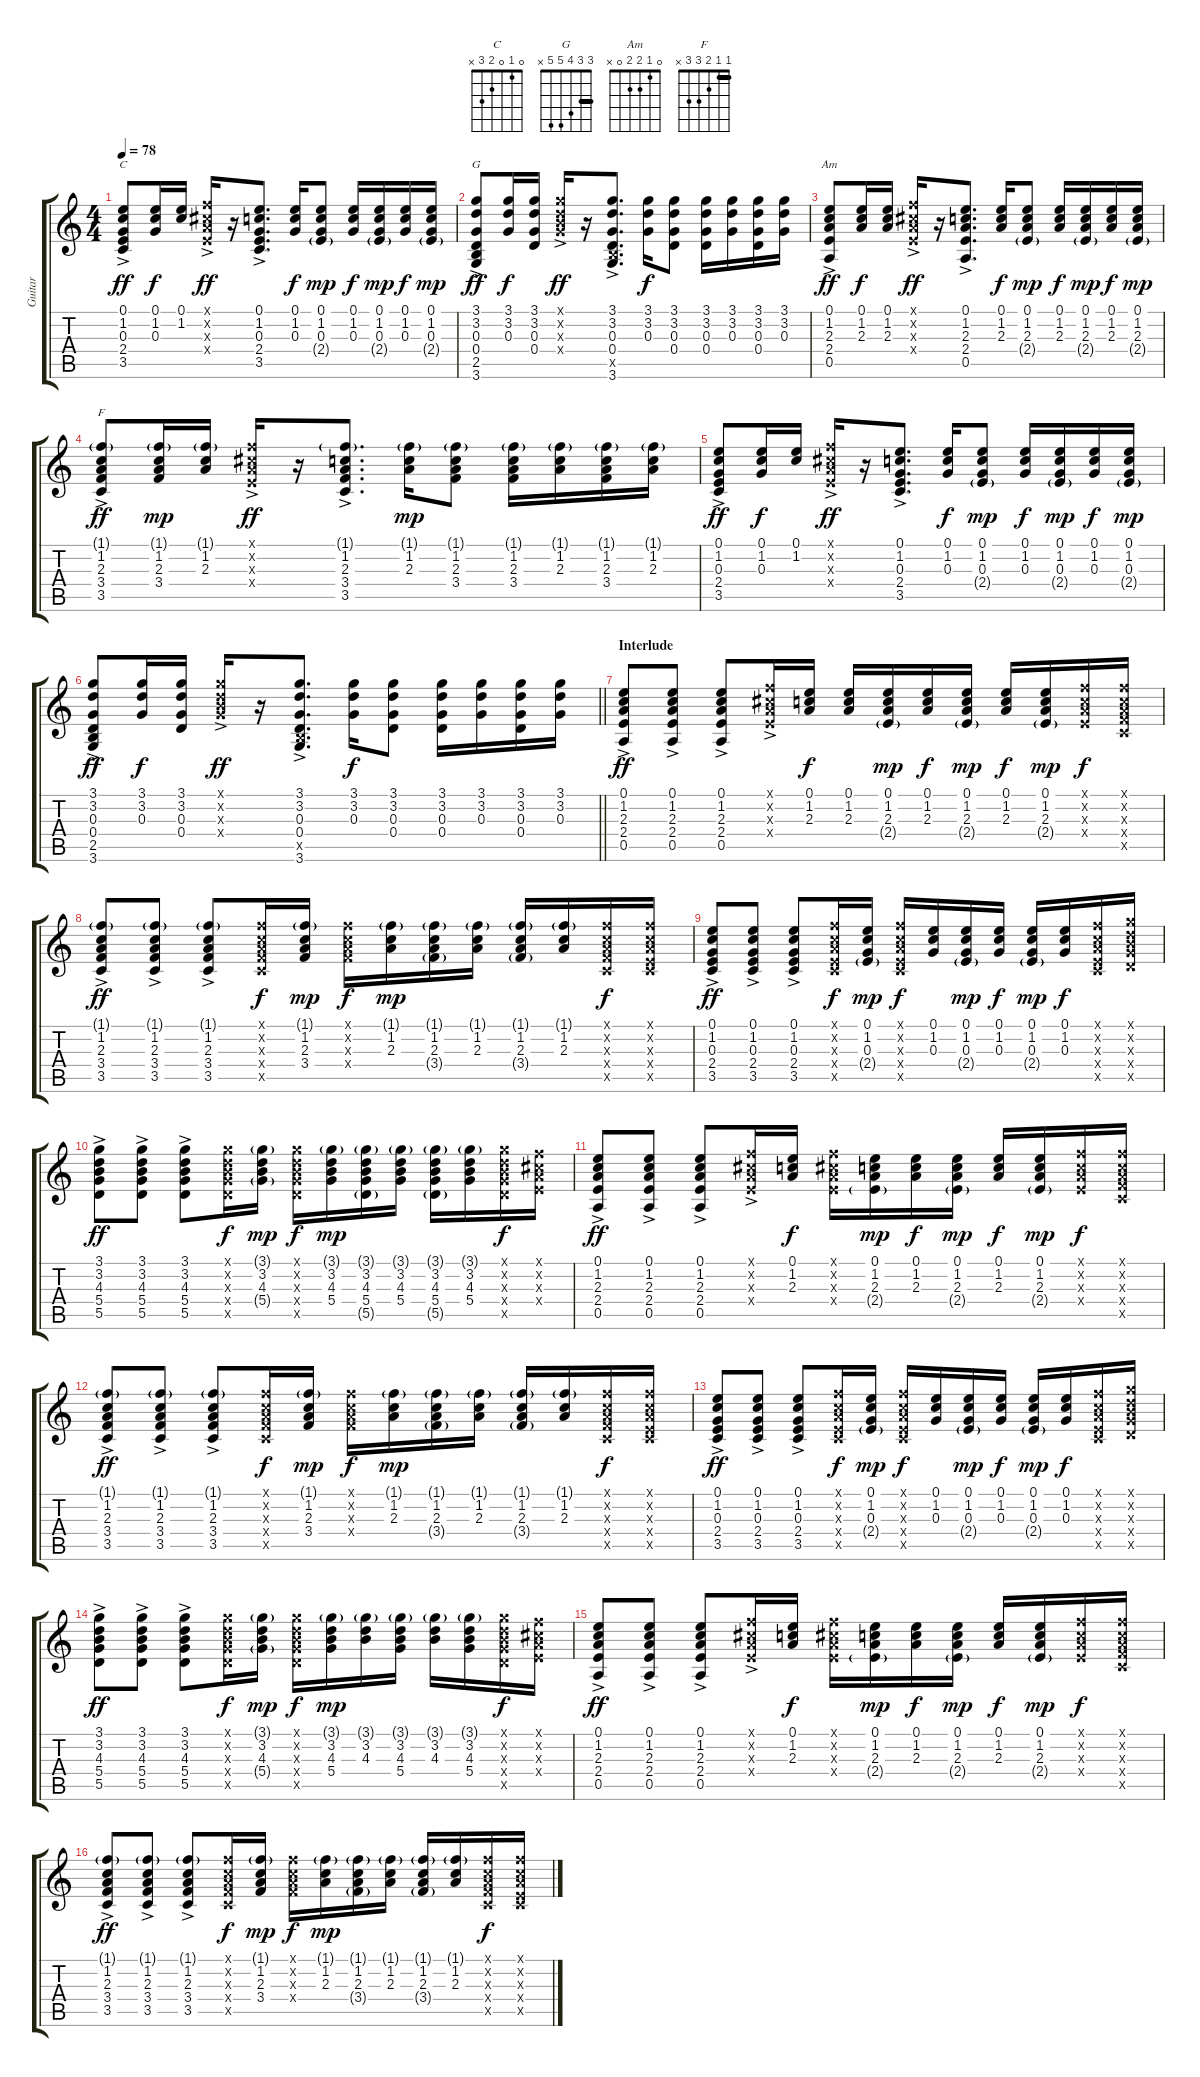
\track ("Guitar" "Guitar") {instrument acousticguitarsteel}
\staff {score tabs}
\tuning (E4 B3 G3 D3 A2 E2) {hide}
\chord ("C" 0 1 0 2 3 x)
\chord ("G" 3 3 4 5 5 x) {barre 3}
\chord ("Am" 0 1 2 2 0 x)
\chord ("F" 1 1 2 3 3 x) {barre 1}
\ts (4 4)
\tempo 78
\clef g2
\ks c
(0.1 1.2{ac} 0.3{ac} 2.4 3.5).8{ch "C" dy ff} (0.1 1.2 0.3).16{dy f} (0.1 1.2).16 (1.1{ac x} 2.2{ac x} 2.3{ac x} 2.4{ac x}).16{dy ff} r.16 (0.1 1.2{ac} 0.3{ac} 2.4{ac} 3.5).8{d} (0.1 1.2 0.3).16{dy f} (0.1 1.2 0.3 2.4{g}).8{dy mp} (0.1 1.2 0.3).16{dy f} (0.1 1.2 0.3 2.4{g}).16{dy mp} (0.1 1.2 0.3).16{dy f} (0.1 1.2 0.3 2.4{g}).16{dy mp} |
(3.1{ac} 3.2{ac} 0.3{ac} 0.4 2.5 3.6{ac}).8{ch "G" dy ff} (3.1 3.2 0.3).16{dy f} (3.1 3.2 0.3 0.4).16 (3.1{ac x} 3.2{ac x} 4.3{ac x} 5.4{ac x}).16{dy ff} r.16 (3.1{ac} 3.2{ac} 0.3{ac} 0.4 2.5{x} 3.6).8{d} (3.1 3.2 0.3).16{dy f} (3.1 3.2 0.3 0.4).8 (3.1 3.2 0.3 0.4).16 (3.1 3.2 0.3).16 (3.1 3.2 0.3 0.4).16 (3.1 3.2 0.3).16 |
(0.1 1.2{ac} 2.3{ac} 2.4{ac} 0.5).8{ch "Am" dy ff} (0.1 1.2 2.3).16{dy f} (0.1 1.2 2.3).16 (1.1{ac x} 2.2{ac x} 2.3{ac x} 2.4{ac x}).16{dy ff} r.16 (0.1 1.2{ac} 2.3{ac} 2.4{ac} 0.5).8{d} (0.1 1.2 2.3).16{dy f} (0.1 1.2 2.3 2.4{g}).8{dy mp} (0.1 1.2 2.3).16{dy f} (0.1 1.2 2.3 2.4{g}).16{dy mp} (0.1 1.2 2.3).16{dy f} (0.1 1.2 2.3 2.4{g}).16{dy mp} |
(1.1{g} 1.2{ac} 2.3{ac} 3.4{ac} 3.5).8{ch "F" dy ff} (1.1{g} 1.2 2.3 3.4).16{dy mp} (1.1{g} 1.2 2.3).16 (1.1{ac x} 2.2{ac x} 2.3{ac x} 2.4{ac x}).16{dy ff} r.16 (1.1{g} 1.2{ac} 2.3{ac} 3.4 3.5).8{d} (1.1{g} 1.2 2.3).16{dy mp} (1.1{g} 1.2 2.3 3.4).8 (1.1{g} 1.2 2.3 3.4).16 (1.1{g} 1.2 2.3).16 (1.1{g} 1.2 2.3 3.4).16 (1.1{g} 1.2 2.3).16 |
(0.1 1.2{ac} 0.3{ac} 2.4 3.5).8{dy ff} (0.1 1.2 0.3).16{dy f} (0.1 1.2).16 (1.1{ac x} 2.2{ac x} 2.3{ac x} 2.4{ac x}).16{dy ff} r.16 (0.1 1.2{ac} 0.3{ac} 2.4{ac} 3.5).8{d} (0.1 1.2 0.3).16{dy f} (0.1 1.2 0.3 2.4{g}).8{dy mp} (0.1 1.2 0.3).16{dy f} (0.1 1.2 0.3 2.4{g}).16{dy mp} (0.1 1.2 0.3).16{dy f} (0.1 1.2 0.3 2.4{g}).16{dy mp} |
\barLineRight lightlight
(3.1{ac} 3.2{ac} 0.3{ac} 0.4 2.5 3.6{ac}).8{dy ff} (3.1 3.2 0.3).16{dy f} (3.1 3.2 0.3 0.4).16 (3.1{ac x} 3.2{ac x} 4.3{ac x} 5.4{ac x}).16{dy ff} r.16 (3.1{ac} 3.2{ac} 0.3{ac} 0.4 2.5{x} 3.6).8{d} (3.1 3.2 0.3).16{dy f} (3.1 3.2 0.3 0.4).8 (3.1 3.2 0.3 0.4).16 (3.1 3.2 0.3).16 (3.1 3.2 0.3 0.4).16 (3.1 3.2 0.3).16 |
\section ("" "Interlude")
(0.1{ac} 1.2{ac} 2.3{ac} 2.4{ac} 0.5).8{dy ff} (0.1{ac} 1.2{ac} 2.3{ac} 2.4{ac} 0.5).8 (0.1{ac} 1.2{ac} 2.3{ac} 2.4{ac} 0.5).8 (1.1{ac x} 2.2{ac x} 2.3{ac x} 2.4{ac x}).16 (0.1 1.2 2.3).16{dy f} (0.1 1.2 2.3).16 (0.1 1.2 2.3 2.4{g}).16{dy mp} (0.1 1.2 2.3).16{dy f} (0.1 1.2 2.3 2.4{g}).16{dy mp} (0.1 1.2 2.3).16{dy f} (0.1 1.2 2.3 2.4{g}).16{dy mp} (1.1{x} 1.2{x} 2.3{x} 2.4{x}).16{dy f} (1.1{x} 1.2{x} 2.3{x} 3.4{x} 3.5{x}).16 |
(1.1{g} 1.2{ac} 2.3{ac} 3.4{ac} 3.5).8{dy ff} (1.1{g} 1.2{ac} 2.3{ac} 3.4{ac} 3.5).8 (1.1{g} 1.2{ac} 2.3{ac} 3.4{ac} 3.5).8 (1.1{x} 1.2{x} 2.3{x} 3.4{x} 3.5{x}).16{dy f} (1.1{g} 1.2 2.3 3.4).16{dy mp} (1.1{x} 1.2{x} 2.3{x} 3.4{x}).16{dy f} (1.1{g} 1.2 2.3).16{dy mp} (1.1{g} 1.2 2.3 3.4{g}).16 (1.1{g} 1.2 2.3).16 (1.1{g} 1.2 2.3 3.4{g}).16 (1.1{g} 1.2 2.3).16 (1.1{x} 1.2{x} 2.3{x} 3.4{x} 3.5{x}).16{dy f} (1.1{x} 1.2{x} 2.3{x} 2.4{x} 3.5{x}).16 |
(0.1{ac} 1.2{ac} 0.3{ac} 2.4 3.5).8{dy ff} (0.1{ac} 1.2{ac} 0.3{ac} 2.4 3.5).8 (0.1{ac} 1.2{ac} 0.3{ac} 2.4 3.5).8 (1.1{x} 1.2{x} 2.3{x} 2.4{x} 3.5{x}).16{dy f} (0.1 1.2 0.3 2.4{g}).16{dy mp} (1.1{x} 1.2{x} 2.3{x} 2.4{x} 3.5{x}).16{dy f} (0.1 1.2 0.3).16 (0.1 1.2 0.3 2.4{g}).16{dy mp} (0.1 1.2 0.3).16{dy f} (0.1 1.2 0.3 2.4{g}).16{dy mp} (0.1 1.2 0.3).16{dy f} (1.1{x} 1.2{x} 2.3{x} 2.4{x} 3.5{x}).16 (3.1{x} 3.2{x} 4.3{x} 5.4{x} 5.5{x}).16 |
(3.1 3.2{ac} 4.3{ac} 5.4{ac} 5.5).8{dy ff} (3.1 3.2{ac} 4.3{ac} 5.4{ac} 5.5).8 (3.1 3.2{ac} 4.3{ac} 5.4{ac} 5.5).8 (3.1{x} 3.2{x} 4.3{x} 5.4{x} 5.5{x}).16{dy f} (3.1{g} 3.2 4.3 5.4{g}).16{dy mp} (3.1{x} 3.2{x} 4.3{x} 5.4{x} 5.5{x}).16{dy f} (3.1{g} 3.2 4.3 5.4).16{dy mp} (3.1{g} 3.2 4.3 5.4 5.5{g}).16 (3.1{g} 3.2 4.3 5.4).16 (3.1{g} 3.2 4.3 5.4 5.5{g}).16 (3.1{g} 3.2 4.3 5.4).16 (3.1{x} 3.2{x} 4.3{x} 5.4{x} 5.5{x}).16{dy f} (1.1{x} 2.2{x} 2.3{x} 2.4{x}).16 |
(0.1{ac} 1.2{ac} 2.3{ac} 2.4{ac} 0.5).8{dy ff} (0.1{ac} 1.2{ac} 2.3{ac} 2.4{ac} 0.5).8 (0.1{ac} 1.2{ac} 2.3{ac} 2.4{ac} 0.5).8 (1.1{ac x} 2.2{ac x} 2.3{ac x} 2.4{ac x}).16 (0.1 1.2 2.3).16{dy f} (1.1{x} 2.2{x} 2.3{x} 2.4{x}).16 (0.1 1.2 2.3 2.4{g}).16{dy mp} (0.1 1.2 2.3).16{dy f} (0.1 1.2 2.3 2.4{g}).16{dy mp} (0.1 1.2 2.3).16{dy f} (0.1 1.2 2.3 2.4{g}).16{dy mp} (1.1{x} 1.2{x} 2.3{x} 2.4{x}).16{dy f} (1.1{x} 1.2{x} 2.3{x} 3.4{x} 3.5{x}).16 |
(1.1{g} 1.2{ac} 2.3{ac} 3.4{ac} 3.5).8{dy ff} (1.1{g} 1.2{ac} 2.3{ac} 3.4{ac} 3.5).8 (1.1{g} 1.2{ac} 2.3{ac} 3.4{ac} 3.5).8 (1.1{x} 1.2{x} 2.3{x} 3.4{x} 3.5{x}).16{dy f} (1.1{g} 1.2 2.3 3.4).16{dy mp} (1.1{x} 1.2{x} 2.3{x} 3.4{x}).16{dy f} (1.1{g} 1.2 2.3).16{dy mp} (1.1{g} 1.2 2.3 3.4{g}).16 (1.1{g} 1.2 2.3).16 (1.1{g} 1.2 2.3 3.4{g}).16 (1.1{g} 1.2 2.3).16 (1.1{x} 1.2{x} 2.3{x} 3.4{x} 3.5{x}).16{dy f} (1.1{x} 1.2{x} 2.3{x} 2.4{x} 3.5{x}).16 |
(0.1{ac} 1.2{ac} 0.3{ac} 2.4 3.5).8{dy ff} (0.1{ac} 1.2{ac} 0.3{ac} 2.4 3.5).8 (0.1{ac} 1.2{ac} 0.3{ac} 2.4 3.5).8 (1.1{x} 1.2{x} 2.3{x} 2.4{x} 3.5{x}).16{dy f} (0.1 1.2 0.3 2.4{g}).16{dy mp} (1.1{x} 1.2{x} 2.3{x} 2.4{x} 3.5{x}).16{dy f} (0.1 1.2 0.3).16 (0.1 1.2 0.3 2.4{g}).16{dy mp} (0.1 1.2 0.3).16{dy f} (0.1 1.2 0.3 2.4{g}).16{dy mp} (0.1 1.2 0.3).16{dy f} (1.1{x} 1.2{x} 2.3{x} 2.4{x} 3.5{x}).16 (3.1{x} 3.2{x} 4.3{x} 5.4{x} 5.5{x}).16 |
(3.1 3.2{ac} 4.3{ac} 5.4{ac} 5.5).8{dy ff} (3.1 3.2{ac} 4.3{ac} 5.4{ac} 5.5).8 (3.1 3.2{ac} 4.3{ac} 5.4{ac} 5.5).8 (3.1{x} 3.2{x} 4.3{x} 5.4{x} 5.5{x}).16{dy f} (3.1{g} 3.2 4.3 5.4{g}).16{dy mp} (3.1{x} 3.2{x} 4.3{x} 5.4{x} 5.5{x}).16{dy f} (3.1{g} 3.2 4.3 5.4).16{dy mp} (3.1{g} 3.2 4.3).16 (3.1{g} 3.2 4.3 5.4).16 (3.1{g} 3.2 4.3).16 (3.1{g} 3.2 4.3 5.4).16 (3.1{x} 3.2{x} 4.3{x} 5.4{x} 5.5{x}).16{dy f} (1.1{x} 2.2{x} 2.3{x} 2.4{x}).16 |
(0.1{ac} 1.2{ac} 2.3{ac} 2.4{ac} 0.5).8{dy ff} (0.1{ac} 1.2{ac} 2.3{ac} 2.4{ac} 0.5).8 (0.1{ac} 1.2{ac} 2.3{ac} 2.4{ac} 0.5).8 (1.1{ac x} 2.2{ac x} 2.3{ac x} 2.4{ac x}).16 (0.1 1.2 2.3).16{dy f} (1.1{x} 2.2{x} 2.3{x} 2.4{x}).16 (0.1 1.2 2.3 2.4{g}).16{dy mp} (0.1 1.2 2.3).16{dy f} (0.1 1.2 2.3 2.4{g}).16{dy mp} (0.1 1.2 2.3).16{dy f} (0.1 1.2 2.3 2.4{g}).16{dy mp} (1.1{x} 1.2{x} 2.3{x} 2.4{x}).16{dy f} (1.1{x} 1.2{x} 2.3{x} 3.4{x} 3.5{x}).16 |
(1.1{g} 1.2{ac} 2.3{ac} 3.4{ac} 3.5).8{dy ff} (1.1{g} 1.2{ac} 2.3{ac} 3.4{ac} 3.5).8 (1.1{g} 1.2{ac} 2.3{ac} 3.4{ac} 3.5).8 (1.1{x} 1.2{x} 2.3{x} 3.4{x} 3.5{x}).16{dy f} (1.1{g} 1.2 2.3 3.4).16{dy mp} (1.1{x} 1.2{x} 2.3{x} 3.4{x}).16{dy f} (1.1{g} 1.2 2.3).16{dy mp} (1.1{g} 1.2 2.3 3.4{g}).16 (1.1{g} 1.2 2.3).16 (1.1{g} 1.2 2.3 3.4{g}).16 (1.1{g} 1.2 2.3).16 (1.1{x} 1.2{x} 2.3{x} 3.4{x} 3.5{x}).16{dy f} (1.1{x} 1.2{x} 2.3{x} 2.4{x} 3.5{x}).16
